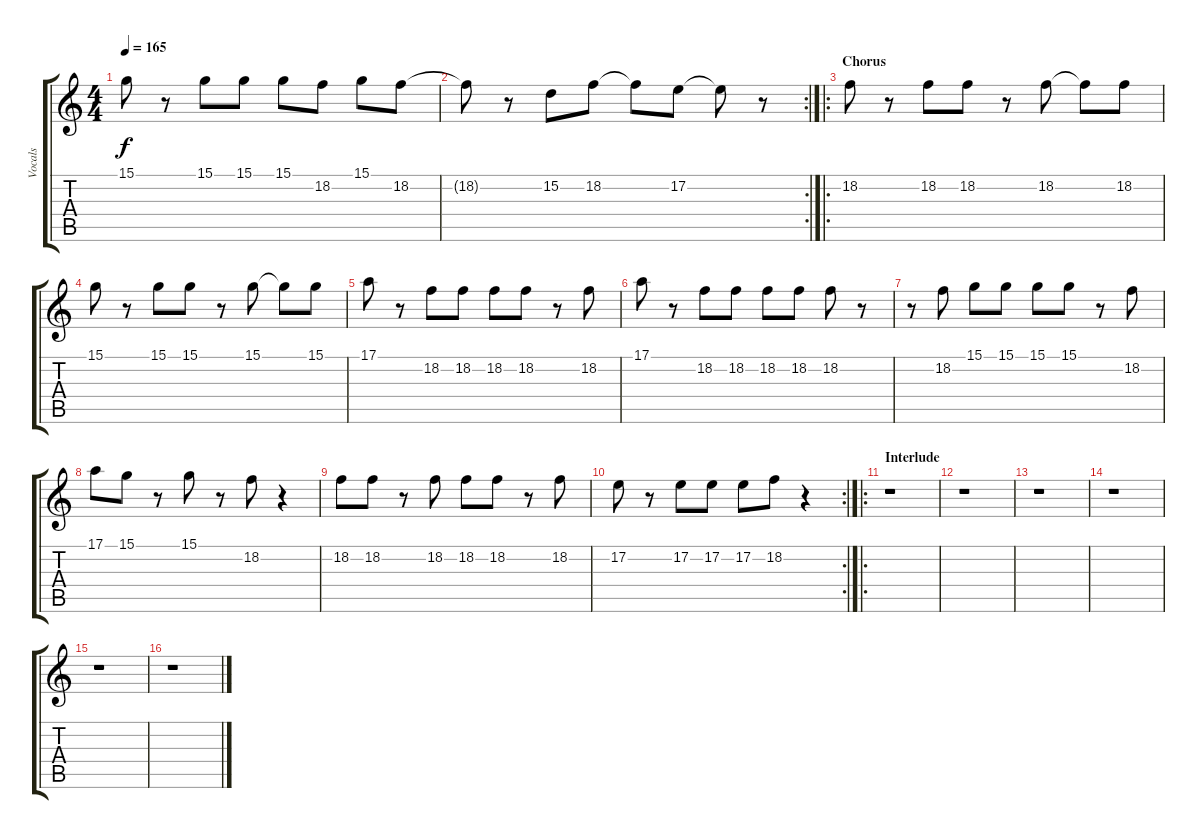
\track ("Vocals" "Vocals") {instrument englishhorn}
\staff {score tabs}
\tuning (E4 B3 G3 D3 A2 E2) {hide}
\ts (4 4)
\tempo 165
\clef g2
\ks c
15.1.8{dy f} r.8 15.1.8 15.1.8 15.1.8 18.2.8 15.1.8 18.2.8 |
\rc 2
18.2{t}.8 r.8 15.2.8 18.2.8 18.2{t}.8 17.2.8 17.2{t}.8 r.8 |
\ro
\section ("" "Chorus")
18.2.8 r.8 18.2.8 18.2.8 r.8 18.2.8 18.2{t}.8 18.2.8 |
15.1.8 r.8 15.1.8 15.1.8 r.8 15.1.8 15.1{t}.8 15.1.8 |
17.1.8 r.8 18.2.8 18.2.8 18.2.8 18.2.8 r.8 18.2.8 |
17.1.8 r.8 18.2.8 18.2.8 18.2.8 18.2.8 18.2.8 r.8 |
r.8 18.2.8 15.1.8 15.1.8 15.1.8 15.1.8 r.8 18.2.8 |
17.1.8 15.1.8 r.8 15.1.8 r.8 18.2.8 r.4 |
18.2.8 18.2.8 r.8 18.2.8 18.2.8 18.2.8 r.8 18.2.8 |
\rc 2
17.2.8 r.8 17.2.8 17.2.8 17.2.8 18.2.8 r.4 |
\ro
\section ("" "Interlude")
r.1 |
r.1 |
r.1 |
r.1 |
r.1 |
r.1
